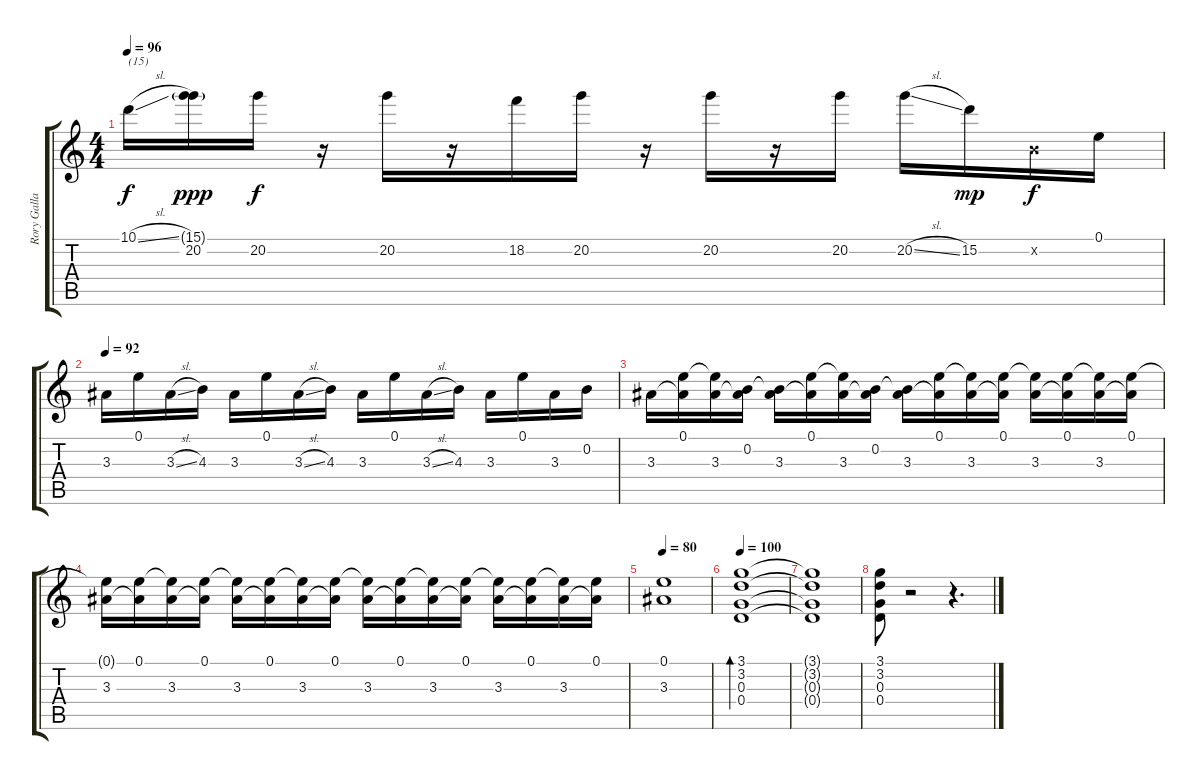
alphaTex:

\track ("Rory Gallagher" "Rory Galla") {instrument electricguitarclean}
\staff {score tabs}
\tuning (E4 B3 G3 D3 A2 D2) {hide}
\ts (4 4)
\tempo 96
\clef g2
\ks c
10.1{sl}.16{txt "(15)" dy f balance 0} (15.1{g} 20.2).16{dy ppp} 20.2.16{dy f} r.16 20.2.16 r.16 18.2.16 20.2.16 r.16 20.2.16 r.16 20.2.16 20.2{sl}.16 15.2.16{dy mp} 0.2{x}.16{dy f} 0.1.16 |
\tempo 92
3.3.16{balance 8} 0.1.16 3.3{sl}.16 4.3.16 3.3.16 0.1.16 3.3{sl}.16 4.3.16 3.3.16 0.1.16 3.3{sl}.16 4.3.16 3.3.16 0.1.16 3.3.16 0.2.16 |
3.3.16 (0.1 3.3{t}).16 (0.1{t} 3.3).16 (0.2 3.3{t}).16 (0.2{t} 3.3).16 (0.1 3.3{t}).16 (0.1{t} 3.3).16 (0.2 3.3{t}).16 (0.2{t} 3.3).16 (0.1 3.3{t}).16 (0.1{t} 3.3).16 (0.1 3.3{t}).16 (0.1{t} 3.3).16 (0.1 3.3{t}).16 (0.1{t} 3.3).16 (0.1 3.3{t}).16 |
(0.1{t} 3.3).16 (0.1 3.3{t}).16 (0.1{t} 3.3).16 (0.1 3.3{t}).16 (0.1{t} 3.3).16 (0.1 3.3{t}).16 (0.1{t} 3.3).16 (0.1 3.3{t}).16 (0.1{t} 3.3).16 (0.1 3.3{t}).16 (0.1{t} 3.3).16 (0.1 3.3{t}).16 (0.1{t} 3.3).16 (0.1 3.3{t}).16 (0.1{t} 3.3).16 (0.1 3.3{t}).16 |
\tempo 80
(0.1 3.3).1 |
\tempo 100
(3.1 3.2 0.3 0.4).1{bd 120} |
(3.1{t} 3.2{t} 0.3{t} 0.4{t}).1 |
(3.1 3.2 0.3 0.4).8 r.2 r.4{d}
